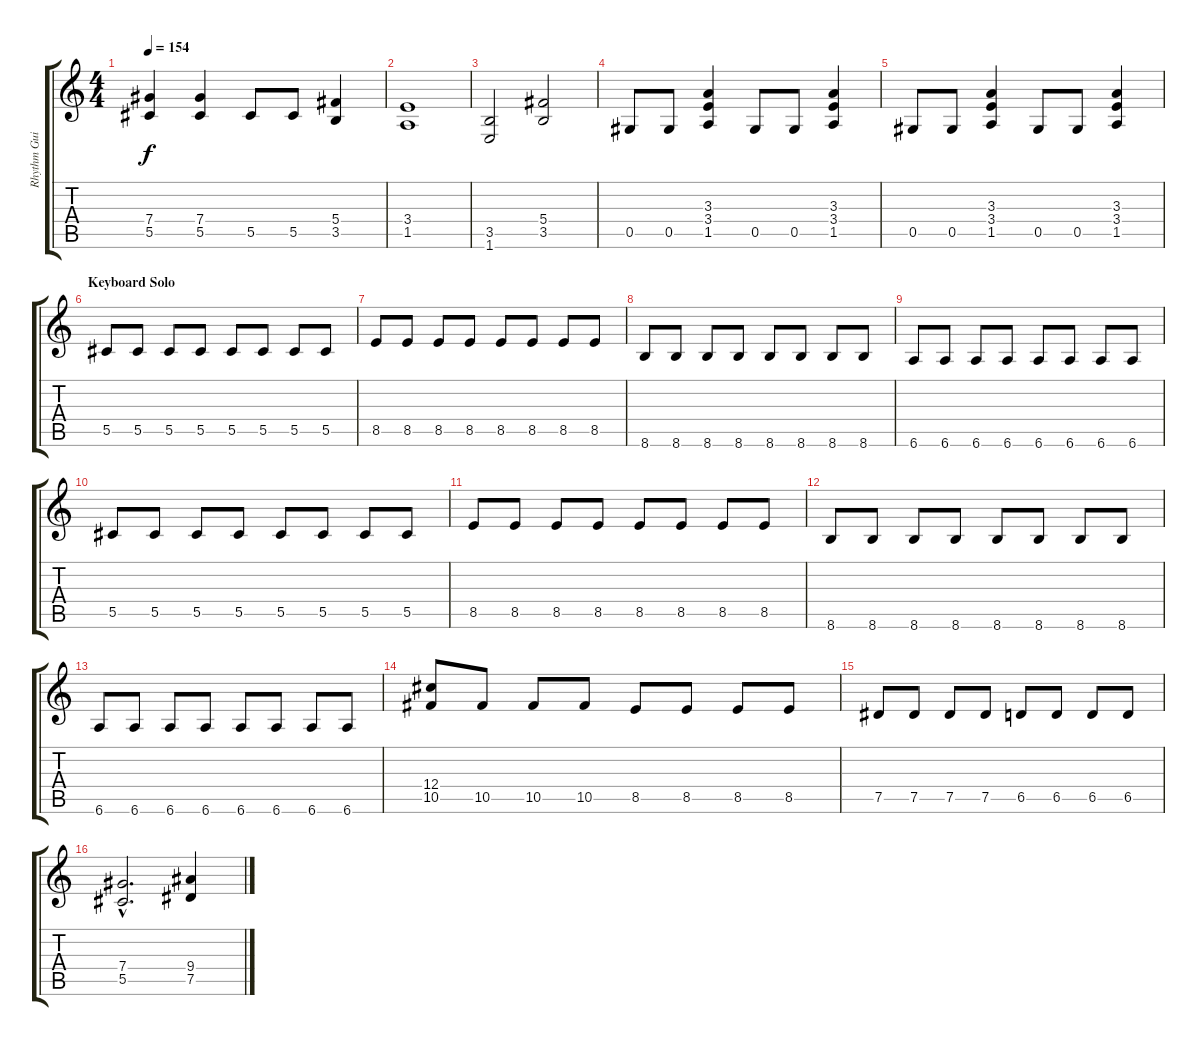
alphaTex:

\track ("Rhythm Guitar" "Rhythm Gui") {instrument distortionguitar}
\staff {score tabs}
\tuning (Eb4 Bb3 Gb3 Db3 Ab2 Eb2) {hide}
\ts (4 4)
\tempo 154
\clef g2
\ks c
(7.4 5.5).4{dy f} (7.4 5.5).4 5.5.8 5.5.8 (5.4 3.5).4 |
(3.4 1.5).1 |
(3.5 1.6).2 (5.4 3.5).2 |
0.5.8 0.5.8 (3.3 3.4 1.5).4 0.5.8 0.5.8 (3.3 3.4 1.5).4 |
0.5.8 0.5.8 (3.3 3.4 1.5).4 0.5.8 0.5.8 (3.3 3.4 1.5).4 |
\section ("" "Keyboard Solo")
5.5.8 5.5.8 5.5.8 5.5.8 5.5.8 5.5.8 5.5.8 5.5.8 |
8.5.8 8.5.8 8.5.8 8.5.8 8.5.8 8.5.8 8.5.8 8.5.8 |
8.6.8 8.6.8 8.6.8 8.6.8 8.6.8 8.6.8 8.6.8 8.6.8 |
6.6.8 6.6.8 6.6.8 6.6.8 6.6.8 6.6.8 6.6.8 6.6.8 |
5.5.8 5.5.8 5.5.8 5.5.8 5.5.8 5.5.8 5.5.8 5.5.8 |
8.5.8 8.5.8 8.5.8 8.5.8 8.5.8 8.5.8 8.5.8 8.5.8 |
8.6.8 8.6.8 8.6.8 8.6.8 8.6.8 8.6.8 8.6.8 8.6.8 |
6.6.8 6.6.8 6.6.8 6.6.8 6.6.8 6.6.8 6.6.8 6.6.8 |
(12.4 10.5).8 10.5.8 10.5.8 10.5.8 8.5.8 8.5.8 8.5.8 8.5.8 |
7.5.8 7.5.8 7.5.8 7.5.8 6.5.8 6.5.8 6.5.8 6.5.8 |
(7.4{hac} 5.5{hac}).2{d} (9.4 7.5).4
